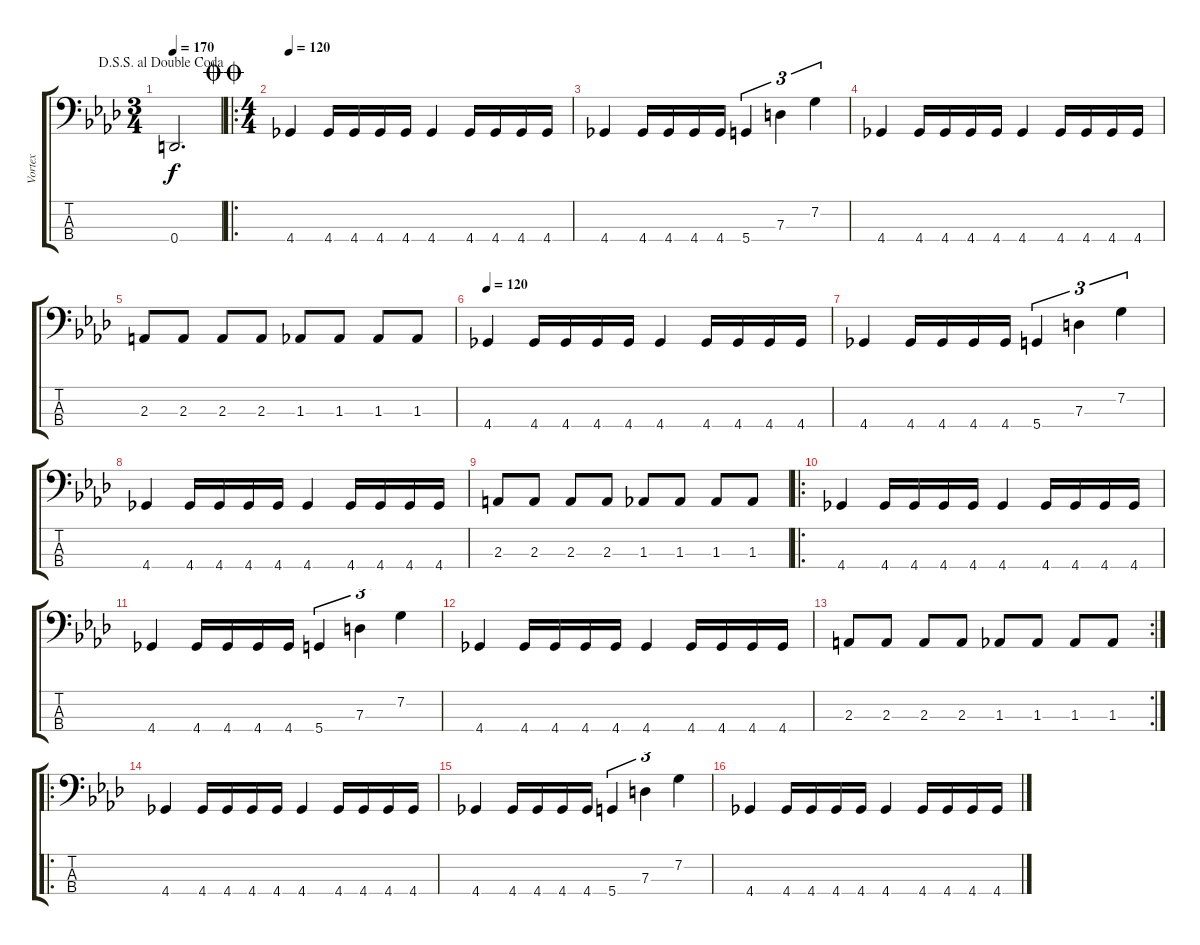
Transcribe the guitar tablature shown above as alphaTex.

\track ("Vortex" "Vortex") {instrument electricbassfinger}
\staff {score tabs}
\tuning (F2 C2 G1 D1) {hide}
\ts (3 4)
\jump dalsegnosegnoaldoublecoda
\tempo 170
\clef f4
\ks ab
0.4.2{d dy f} |
\ro
\ts (4 4)
\jump doublecoda
\tempo 130
\tempo 120
4.4.4 4.4.16 4.4.16 4.4.16 4.4.16 4.4.4 4.4.16 4.4.16 4.4.16 4.4.16 |
4.4.4 4.4.16 4.4.16 4.4.16 4.4.16 5.4.4{tu (3 2)} 7.3.4{tu (3 2)} 7.2.4{tu (3 2)} |
4.4.4 4.4.16 4.4.16 4.4.16 4.4.16 4.4.4 4.4.16 4.4.16 4.4.16 4.4.16 |
2.3.8 2.3.8 2.3.8 2.3.8 1.3.8 1.3.8 1.3.8 1.3.8 |
\tempo 130
\tempo 120
4.4.4 4.4.16 4.4.16 4.4.16 4.4.16 4.4.4 4.4.16 4.4.16 4.4.16 4.4.16 |
4.4.4 4.4.16 4.4.16 4.4.16 4.4.16 5.4.4{tu (3 2)} 7.3.4{tu (3 2)} 7.2.4{tu (3 2)} |
4.4.4 4.4.16 4.4.16 4.4.16 4.4.16 4.4.4 4.4.16 4.4.16 4.4.16 4.4.16 |
2.3.8 2.3.8 2.3.8 2.3.8 1.3.8 1.3.8 1.3.8 1.3.8 |
\ro
4.4.4 4.4.16 4.4.16 4.4.16 4.4.16 4.4.4 4.4.16 4.4.16 4.4.16 4.4.16 |
4.4.4 4.4.16 4.4.16 4.4.16 4.4.16 5.4.4{tu (3 2)} 7.3.4{tu (3 2)} 7.2.4{tu (3 2)} |
4.4.4 4.4.16 4.4.16 4.4.16 4.4.16 4.4.4 4.4.16 4.4.16 4.4.16 4.4.16 |
\rc 2
2.3.8 2.3.8 2.3.8 2.3.8 1.3.8 1.3.8 1.3.8 1.3.8 |
\ro
4.4.4 4.4.16 4.4.16 4.4.16 4.4.16 4.4.4 4.4.16 4.4.16 4.4.16 4.4.16 |
4.4.4 4.4.16 4.4.16 4.4.16 4.4.16 5.4.4{tu (3 2)} 7.3.4{tu (3 2)} 7.2.4{tu (3 2)} |
4.4.4 4.4.16 4.4.16 4.4.16 4.4.16 4.4.4 4.4.16 4.4.16 4.4.16 4.4.16
